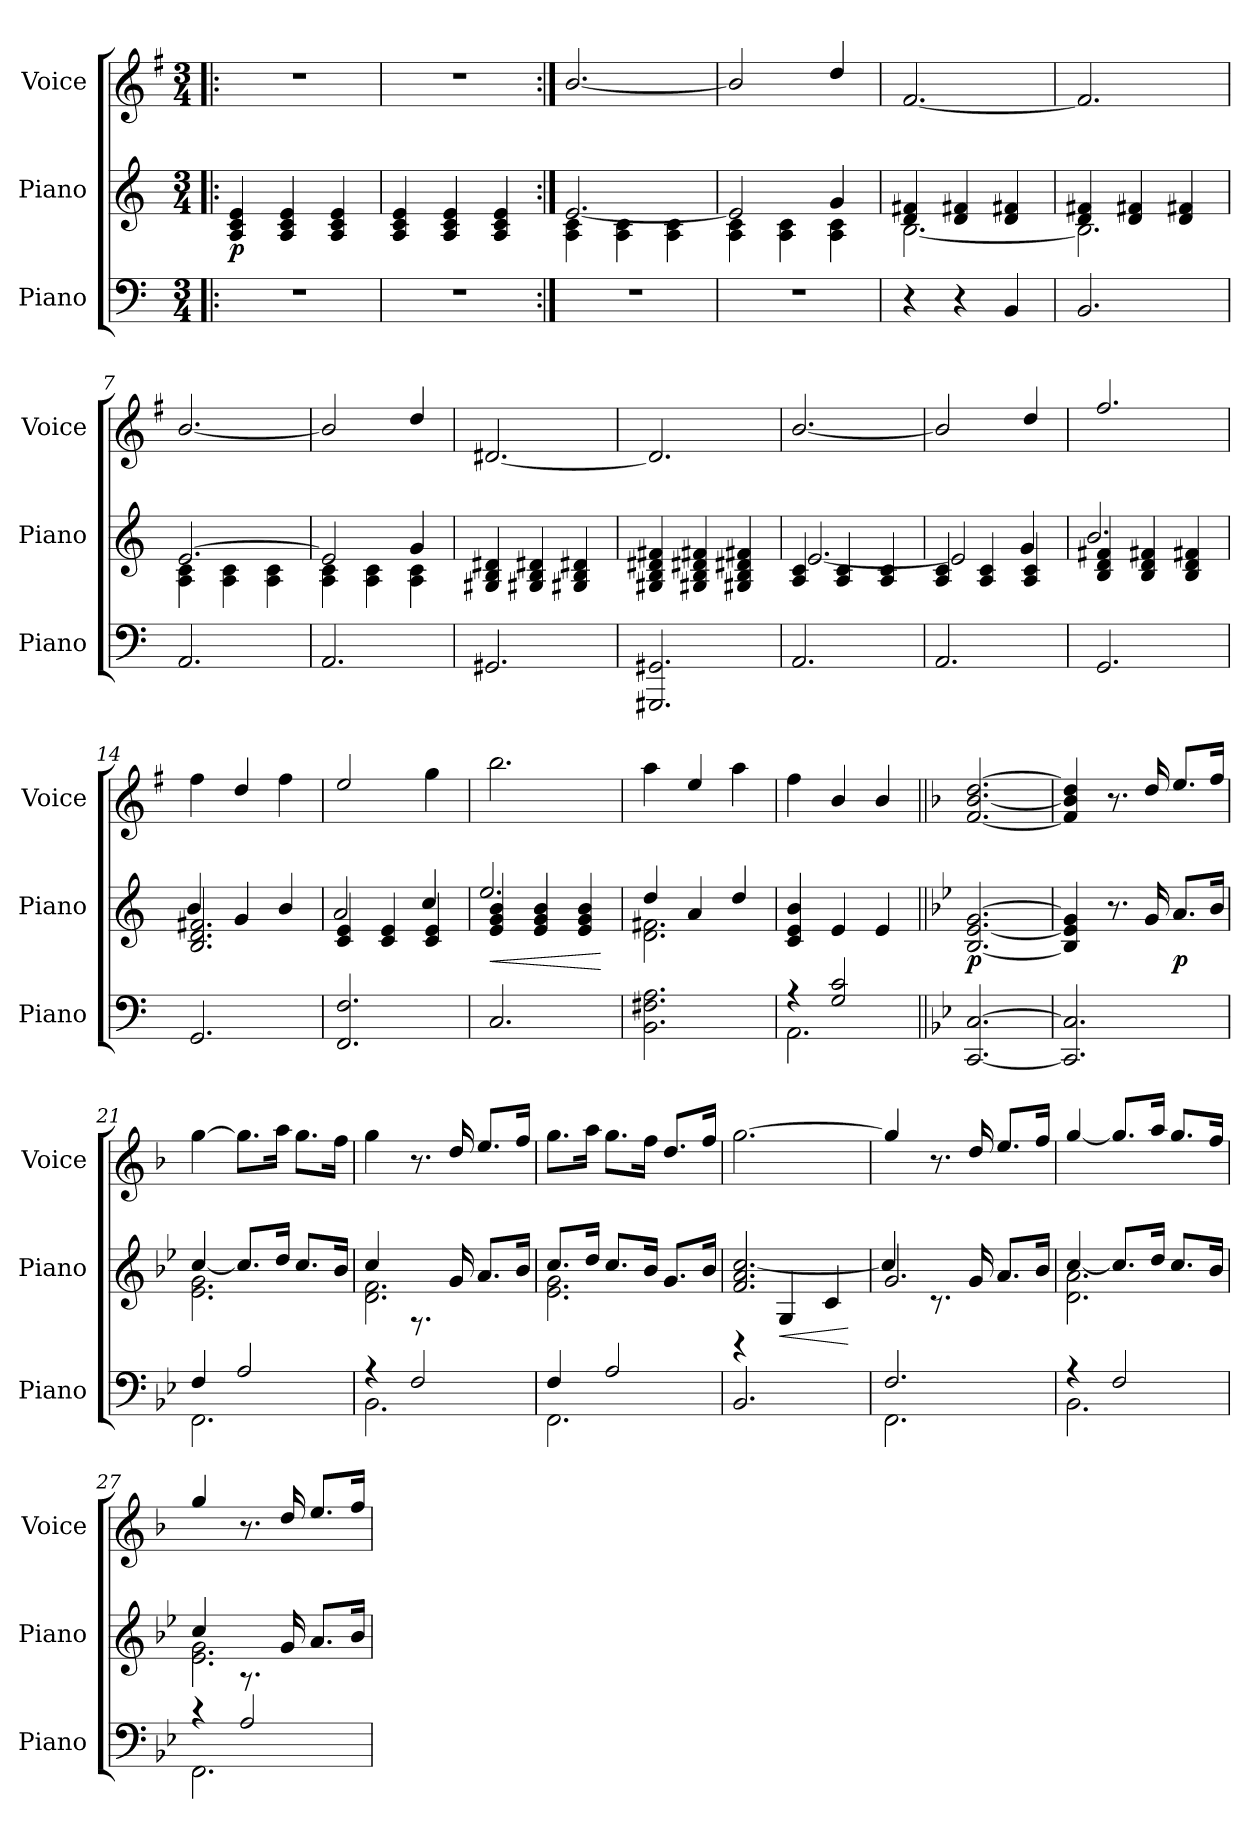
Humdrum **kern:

**kern	**kern	**dynam	**kern
*part3	*part2	*part2	*part1
*staff3	*staff2	*staff2	*staff1
*I"Piano	*I"Piano	*	*I"Voice
*I'Piano	*I'Piano	*	*I'Voice
*clefF4	*clefG2	*	*clefG2
*	*	*	*ITrd4c7
*k[]	*k[]	*	*k[]
*M3/4	*M3/4	*	*M3/4
*MM120	*MM120	*	*MM120
=1!|:	=1!|:	=1!|:	=1!|:
!	!	!LO:DY:b	!
2.r	4A/ 4c/ 4e/	p	2.r
.	4A/ 4c/ 4e/	.	.
.	4A/ 4c/ 4e/	.	.
=2	=2	=2	=2
2.r	4A/ 4c/ 4e/	.	2.r
.	4A/ 4c/ 4e/	.	.
.	4A/ 4c/ 4e/	.	.
=3:|!	=3:|!	=3:|!	=3:|!
*	*^	*	*
2.r	4A\ 4c\	[2.e/	.	[2.e/
.	4A\ 4c\	.	.	.
.	4A\ 4c\	.	.	.
=4	=4	=4	=4	=4
2.r	4A\ 4c\	2e/]	.	2e/]
.	4A\ 4c\	.	.	.
.	4A\ 4c\	4g/	.	4g/
=5	=5	=5	=5	=5
4r	4d/ 4f#X/	[2.B\	.	[2.B/
4r	4d/ 4f#X/	.	.	.
4BB/	4d/ 4f#X/	.	.	.
!!LO:LB:g=z
=6	=6	=6	=6	=6
2.BB/	4d/ 4f#X/	2.B\]	.	2.B/]
.	4d/ 4f#X/	.	.	.
.	4d/ 4f#X/	.	.	.
=7	=7	=7	=7	=7
2.AA/	[2.e/	4A\ 4c\	.	[2.e/
.	.	4A\ 4c\	.	.
.	.	4A\ 4c\	.	.
=8	=8	=8	=8	=8
2.AA/	2e/]	4A\ 4c\	.	2e/]
.	.	4A\ 4c\	.	.
.	4g/	4A\ 4c\	.	4g/
*	*v	*v	*	*
=9	=9	=9	=9
2.GG#X/	4G#X/ 4B/ 4d#X/	.	[2.G#X/
.	4G#X/ 4B/ 4d#X/	.	.
.	4G#X/ 4B/ 4d#X/	.	.
!!LO:LB:g=z
=10	=10	=10	=10
2.GGG#X/ 2.GG#X/	4G#X/ 4B/ 4d#X/ 4f#X/	.	2.G#/]
.	4G#X/ 4B/ 4d#X/ 4f#X/	.	.
.	4G#X/ 4B/ 4d#X/ 4f#X/	.	.
=11	=11	=11	=11
*	*^	*	*
2.AA/	4A/ 4c/	[2.e/	.	[2.e/
.	4A/ 4c/	.	.	.
.	4A/ 4c/	.	.	.
=12	=12	=12	=12	=12
2.AA/	4A/ 4c/	2e/]	.	2e/]
.	4A/ 4c/	.	.	.
.	4A/ 4c/	4g/	.	4g/
=13	=13	=13	=13	=13
2.GG/	4B/ 4d/ 4f#X/	2.b/	.	2.b/
.	4B/ 4d/ 4f#X/	.	.	.
.	4B/ 4d/ 4f#X/	.	.	.
=14	=14	=14	=14	=14
2.GG/	2.B/ 2.d/ 2.f#X/	4b/	.	4b\
.	.	4g/	.	4g/
.	.	4b/	.	4b\
!!LO:LB:g=z
=15	=15	=15	=15	=15
2.FF/ 2.F/	4c/ 4e/	2a/	.	2a/
.	4c/ 4e/	.	.	.
.	4c/ 4e/	4cc/	.	4cc\
=16	=16	=16	=16	=16
!	!	!	!LO:HP:b	!
2.C/	4e/ 4g/ 4b/	2.ee/	<	2.ee\
.	4e/ 4g/ 4b/	.	.	.
.	4e/ 4g/ 4b/	.	.	.
*	*v	*v	*	*
.	.	[	.
=17	=17	=17	=17
*	*^	*	*
2.BB\ 2.F#X\ 2.A\	2.d\ 2.f#X\	4dd/	.	4dd\
.	.	4a/	.	4a/
.	.	4dd/	.	4dd\
*	*v	*v	*	*
=18	=18	=18	=18
*^	*	*	*
4r	2.AA\	4c/ 4e/ 4b/	.	4b\
2G/ 2c/	.	4e/	.	4e/
.	.	4e/	.	4e/
*v	*v	*	*	*
=19||	=19||	=19||	=19||
*k[b-e-]	*k[b-e-]	*	*k[b-e-]
!	!	!LO:DY:b	!
[2.CC/ [2.C/	[2.B-/ [2.e-/ [2.g/	p	[2.B-/ [2.e-/ [2.g/
=20	=20	=20	=20
2.CC/] 2.C/]	4B-/] 4e-/] 4g/]	.	4B-/] 4e-/] 4g/]
.	8.r	.	8.r
.	16g/	.	16g/
!	!	!LO:DY:b	!
.	8.a/L	p	8.a/L
.	16b-/Jk	.	16b-/Jk
!!LO:PB:g=z
=21	=21	=21	=21
*^	*^	*	*
4F/	2.FF\	2.e-\ 2.g\	[4cc/	.	[4cc\
2A/	.	.	8.cc/L]	.	8.cc\L]
.	.	.	16dd/Jk	.	16dd\Jk
.	.	.	8.cc/L	.	8.cc\L
.	.	.	16b-/Jk	.	16b-\Jk
=22	=22	=22	=22	=22	=22
4r	2.BB-\	2.d\ 2.f\	4cc/	.	4cc\
2F/	.	.	8.r	.	8.r
.	.	.	16g/	.	16g/
.	.	.	8.a/L	.	8.a/L
.	.	.	16b-/Jk	.	16b-/Jk
=23	=23	=23	=23	=23	=23
4F/	2.FF\	2.e-\ 2.g\	8.cc/L	.	8.cc\L
.	.	.	16dd/Jk	.	16dd\Jk
2A/	.	.	8.cc/L	.	8.cc\L
.	.	.	16b-/Jk	.	16b-\Jk
.	.	.	8.g/L	.	8.g/L
.	.	.	16b-/Jk	.	16b-/Jk
*v	*v	*	*	*	*
=24	=24	=24	=24	=24
2.BB-/	4rBB	2.f/ 2.a/ [2.cc/	.	[2.cc\
!	!	!	!LO:HP:b	!
.	4G/	.	<	.
.	4c/	.	.	.
*	*v	*v	*	*
.	.	[	.
!!LO:LB:g=z
=25	=25	=25	=25
*^	*^	*	*
2.F/	2.FF\	2.g/	4cc/]	.	4cc/]
.	.	.	8.r	.	8.r
.	.	.	16g/	.	16g/
.	.	.	8.a/L	.	8.a/L
.	.	.	16b-/Jk	.	16b-/Jk
=26	=26	=26	=26	=26	=26
4r	2.BB-\	2.d\ 2.a\	[4cc/	.	[4cc/
2F/	.	.	8.cc/L]	.	8.cc/L]
.	.	.	16dd/Jk	.	16dd/Jk
.	.	.	8.cc/L	.	8.cc/L
.	.	.	16b-/Jk	.	16b-/Jk
=27	=27	=27	=27	=27	=27
4r	2.FF\	2.e-\ 2.g\	4cc/	.	4cc/
2A/	.	.	8.r	.	8.r
.	.	.	16g/	.	16g/
.	.	.	8.a/L	.	8.a/L
.	.	.	16b-/Jk	.	16b-/Jk
*v	*v	*	*	*	*
*	*v	*v	*	*
=	=	=	=
*-	*-	*-	*-
